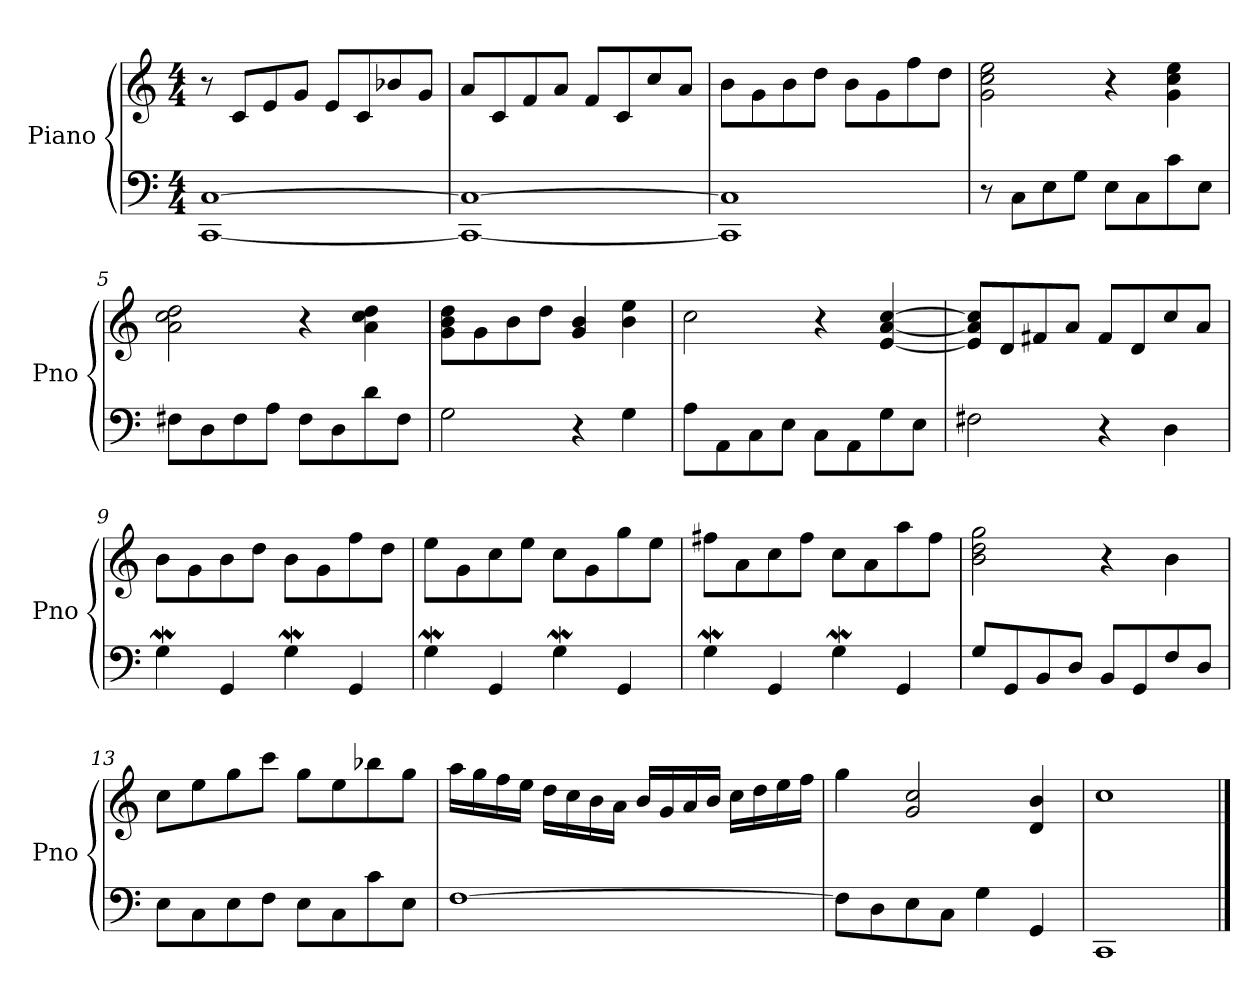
**kern	**kern
*part1	*part1
*staff2	*staff1
*I"Piano	*
*I'Pno	*
*clefF4	*clefG2
*k[]	*k[]
*M4/4	*M4/4
=1	=1
[1CC [1C	8r
.	8c/L
.	8e/
.	8g/J
.	8e/L
.	8c/
.	8b-X/
.	8g/J
=2	=2
1CC_ 1C_	8a/L
.	8c/
.	8f/
.	8a/J
.	8f/L
.	8c/
.	8cc/
.	8a/J
=3	=3
1CC] 1C]	8b\L
.	8g\
.	8b\
.	8dd\J
.	8b\L
.	8g\
.	8ff\
.	8dd\J
=4	=4
8r	2g\ 2cc\ 2ee\
8C\L	.
8E\	.
8G\J	.
8E\L	4r
8C\	.
8c\	4g\ 4cc\ 4ee\
8E\J	.
=5	=5
8F#X\L	2a\ 2cc\ 2dd\
8D\	.
8F#\	.
8A\J	.
8F#\L	4r
8D\	.
8d\	4a\ 4cc\ 4dd\
8F#\J	.
!!LO:LB:g=z
=6	=6
2G\	8g\ 8b\ 8dd\L
.	8g\
.	8b\
.	8dd\J
4r	4g/ 4b/
4G\	4b\ 4ee\
=7	=7
8A\L	2cc\
8AA\	.
8C\	.
8E\J	.
8C\L	4r
8AA\	.
8G\	[4e/ [4a/ [4cc/
8E\J	.
=8	=8
2F#X\	8e/] 8a/] 8cc/]L
.	8d/
.	8f#X/
.	8a/J
4r	8f#/L
.	8d/
4D\	8cc/
.	8a/J
!!LO:LB:g=z
=9	=9
4GW\	8b\L
.	8g\
4GG/	8b\
.	8dd\J
4GW\	8b\L
.	8g\
4GG/	8ff\
.	8dd\J
=10	=10
4GW\	8ee\L
.	8g\
4GG/	8cc\
.	8ee\J
4GW\	8cc\L
.	8g\
4GG/	8gg\
.	8ee\J
=11	=11
4GW\	8ff#X\L
.	8a\
4GG/	8cc\
.	8ff#\J
4GW\	8cc\L
.	8a\
4GG/	8aa\
.	8ff#\J
=12	=12
8G/L	2b\ 2dd\ 2gg\
8GG/	.
8BB/	.
8D/J	.
8BB/L	4r
8GG/	.
8F/	4b\
8D/J	.
!!LO:LB:g=z
=13	=13
8E\L	8cc\L
8C\	8ee\
8E\	8gg\
8F\J	8ccc\J
8E\L	8gg\L
8C\	8ee\
8c\	8bb-X\
8E\J	8gg\J
=14	=14
[1F	16aa\LL
.	16gg\
.	16ff\
.	16ee\JJ
.	16dd\LL
.	16cc\
.	16b\
.	16a\JJ
.	16b/LL
.	16g/
.	16a/
.	16b/JJ
.	16cc\LL
.	16dd\
.	16ee\
.	16ff\JJ
=15	=15
8F\L]	4gg\
8D\	.
8E\	2g/ 2cc/
8C\J	.
4G\	.
4GG/	4d/ 4b/
=16	=16
1CC	1cc
==	==
*-	*-
